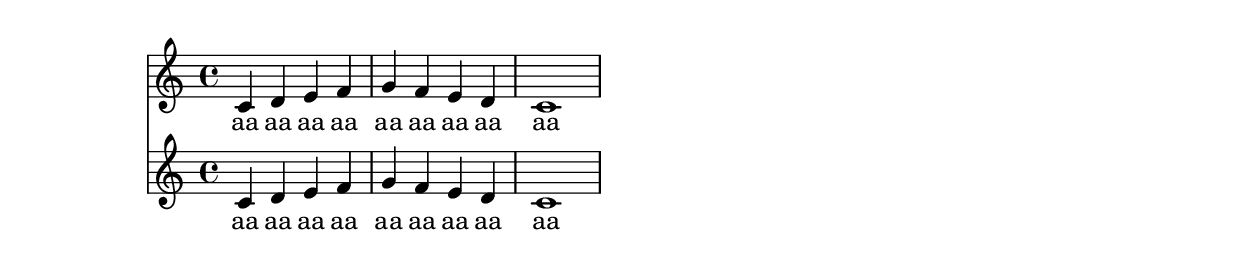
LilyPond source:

%% Do not edit this file; it is automatically
%% generated from LSR http://lsr.dsi.unimi.it
%% This file is in the public domain.
\version "2.13.10"

\header {
  lsrtags = "text, vocal-music, spacing"

%% Translation of GIT committish: 45fc8488655f9ea122d1ec6e3328892618bd6971
  texidoces = "
Este fragmento de código muestra cómo situar la línea de base de la
letra más cerca del pentagrama.

"
  doctitlees = "Ajuste del especiado vertical de la letra"

%% Translation of GIT committish: 499a511d4166feaada31114e097f86b5e0c56421
  texidocfr = "
Cet extrait illustre la manière de rapprocher la ligne de paroles
de la portée.

"
  doctitlefr = "Ajustement de l'espacement vertical des paroles"


  texidoc = "
This snippet shows how to bring the lyrics line closer to the staff.

"
  doctitle = "Adjusting lyrics vertical spacing"
} % begin verbatim

% Default layout:
<<
  \new Staff \new Voice = melody \relative c' {
    c4 d e f
    g4 f e d
    c1
  }
  \new Lyrics \lyricsto melody { aa aa aa aa aa aa aa aa aa }

% Reducing the minimum space below the staff and above the lyrics:
  \new Staff \with {
    \override VerticalAxisGroup #'minimum-Y-extent = #'(-1 . 4)
  }
  \new Voice = melody \relative c' {
    c4 d e f
    g4 f e d
    c1
  }
  \new Lyrics \with {
    \override VerticalAxisGroup #'minimum-Y-extent = #'(-1.2 . 1)
  }
  \lyricsto melody { aa aa aa aa aa aa aa aa aa }
>>

